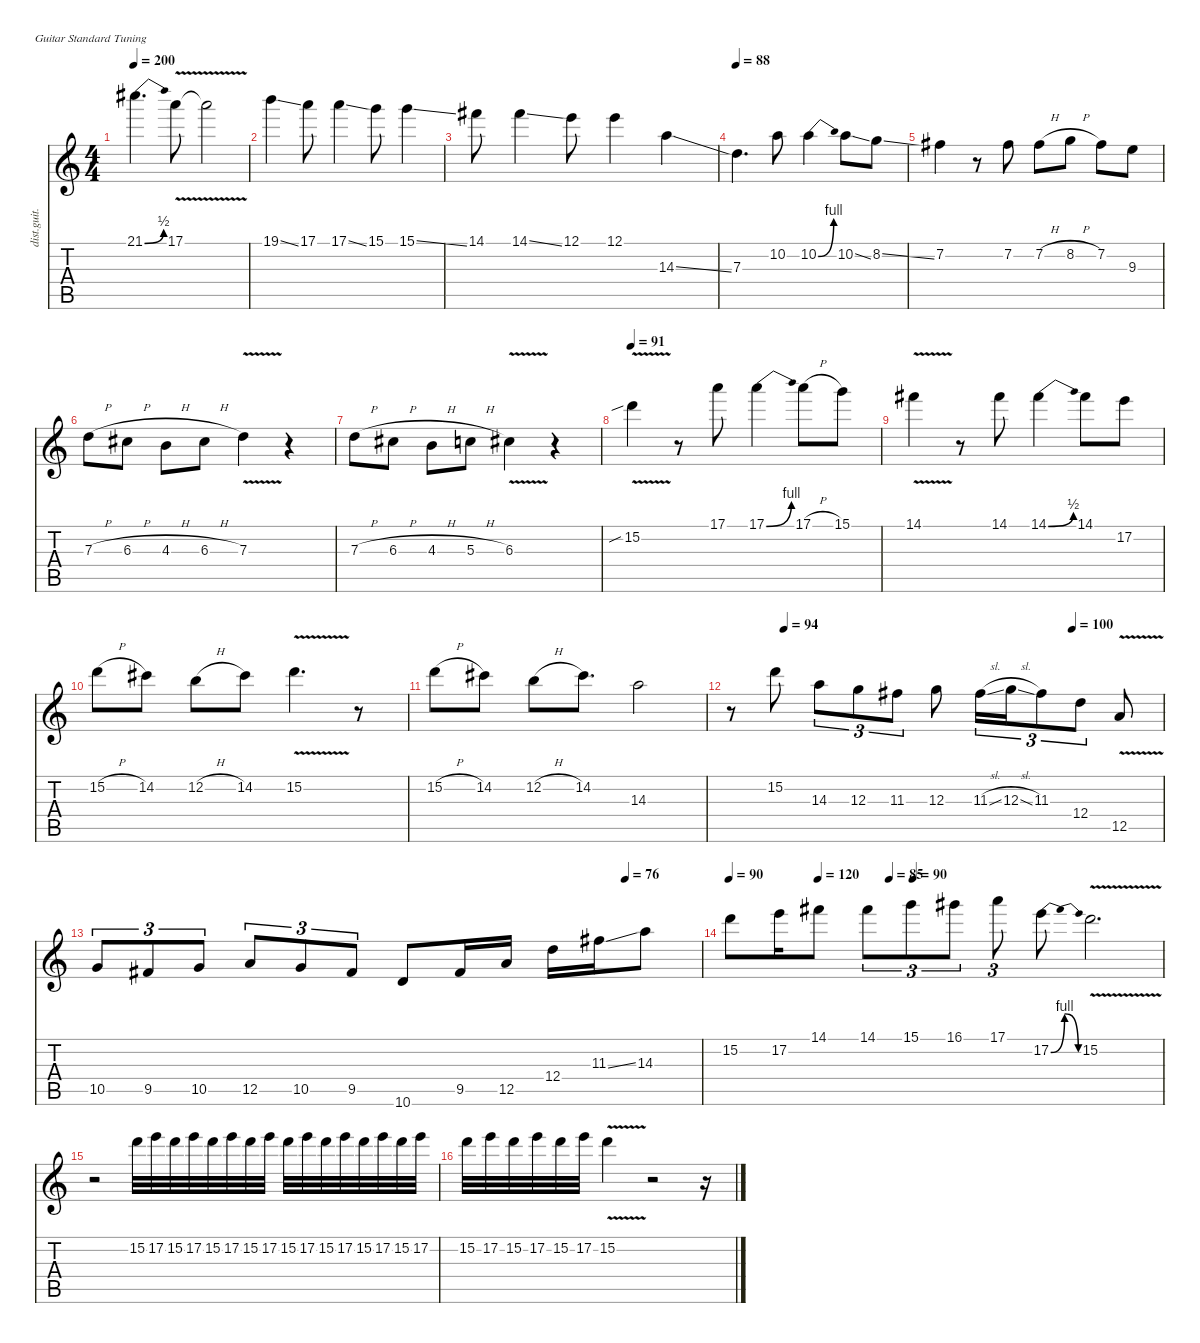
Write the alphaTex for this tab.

\defaultSystemsLayout 4
\hideDynamics
\bracketExtendMode nobrackets
\track ("Guitar Player" "dist.guit.") {instrument distortionguitar}
\staff {score tabs}
\tuning (E4 B3 G3 D3 A2 E2)
\ts (4 4)
\tempo 200
\clef g2
\ks c
21.1{be (bend 0 0 30 2) acc #}.4{d dy f beam Down} 17.1{v}.8{beam Down} 17.1{v t}.2{beam Down} |
19.1{ss}.4{beam Down} 17.1.8{beam Down} 17.1{ss}.4{beam Down} 15.1.8{beam Down} 15.1{ss}.4{beam Down} |
14.1{acc #}.8{beam Down} 14.1{ss acc #}.4{beam Down} 12.1.8{beam Down} 12.1.4{beam Down} 14.3{ss}.4{beam Down} |
\tempo 88
7.3.4{d beam Down} 10.2.8{beam Down} 10.2{be (bend 0 0 30 4)}.4{beam Down} 10.2{ss}.8{beam Down} 8.2{ss}.8{beam Down} |
7.2{acc #}.4{beam Down} r.8{beam Down} 7.2{acc #}.8{beam Down} 7.2{h acc #}.8{beam Down} 8.2{h}.8{beam Down} 7.2{acc #}.8{beam Down} 9.3.8{beam Down} |
7.3{h}.8{beam Down} 6.3{h acc #}.8{beam Down} 4.3{h}.8{beam Down} 6.3{h acc #}.8{beam Down} 7.3{v}.4{beam Down} r.4{beam Down} |
7.3{h}.8{beam Down} 6.3{h acc #}.8{beam Down} 4.3{h}.8{beam Down} 5.3{h}.8{beam Down} 6.3{v acc #}.4{beam Down} r.4{beam Down} |
\tempo 91
15.2{v sib}.4{beam Down} r.8{beam Down} 17.1.8{beam Down} 17.1{be (bend 0 0 30 4)}.4{beam Down} 17.1{h}.8{beam Down} 15.1.8{beam Down} |
14.1{v acc #}.4{beam Down} r.8{beam Down} 14.1{acc #}.8{beam Down} 14.1{be (bend 0 0 30 2) acc #}.4{beam Down} 14.1{acc #}.8{beam Down} 17.2.8{beam Down} |
15.2{h}.8{beam Down} 14.2{acc #}.8{beam Down} 12.2{h}.8{beam Down} 14.2{acc #}.8{beam Down} 15.2{v}.4{d beam Down} r.8{beam Down} |
15.2{h}.8{beam Down} 14.2{acc #}.8{beam Down} 12.2{h}.8{beam Down} 14.2{acc #}.8{d beam Down} 14.3.2{beam Down} |
\tempo (94 0.125)
\tempo (100 0.791667)
r.8{beam Down} 15.2.8{beam Down} 14.3.8{tu (3 2) beam Down} 12.3.8{tu (3 2) beam Down} 11.3{acc #}.8{tu (3 2) beam Down} 12.3.8{beam Down} 11.3{sl acc #}.16{tu (3 2) beam Down} 12.3{sl}.16{tu (3 2) beam Down} 11.3{acc #}.8{tu (3 2) beam Down} 12.4.8{tu (3 2) beam Down} 12.5{v}.8{beam Up} |
\tempo (76 0.875)
10.5.8{tu (3 2) beam Up} 9.5{acc #}.8{tu (3 2) beam Up} 10.5.8{tu (3 2) beam Up} 12.5.8{tu (3 2) beam Up} 10.5.8{tu (3 2) beam Up} 9.5{acc #}.8{tu (3 2) beam Up} 10.6.8{beam Up} 9.5{acc #}.16{beam Up} 12.5.16{beam Up} 12.4.16{beam Down} 11.3{ss acc #}.16{beam Down} 14.3.8{beam Down} |
\tempo 90
\tempo (120 0.205479)
\tempo (85 0.369863)
\tempo (90 0.424658)
15.2.8{beam Down} 17.2.16{beam Down} 14.1{acc #}.8{beam Down} 14.1{acc #}.8{tu (3 2) beam Down} 15.1.8{tu (3 2) beam Down} 16.1{acc #}.8{tu (3 2) beam Down} 17.1.8{tu (3 2) beam Down} 17.2{be (bendrelease 0 0 15 4 30 4 45 0)}.8{beam Down} 15.2{v}.2{d beam Down} |
r.2{beam Down} 15.2.32{beam Down} 17.2.32{beam Down} 15.2.32{beam Down} 17.2.32{beam Down} 15.2.32{beam Down} 17.2.32{beam Down} 15.2.32{beam Down} 17.2.32{beam Down} 15.2.32{beam Down} 17.2.32{beam Down} 15.2.32{beam Down} 17.2.32{beam Down} 15.2.32{beam Down} 17.2.32{beam Down} 15.2.32{beam Down} 17.2.32{beam Down} |
15.2.32{beam Down} 17.2.32{beam Down} 15.2.32{beam Down} 17.2.32{beam Down} 15.2.32{beam Down} 17.2.32{beam Down} 15.2{v}.4{beam Down} r.2{beam Down} r.16{beam Down}
